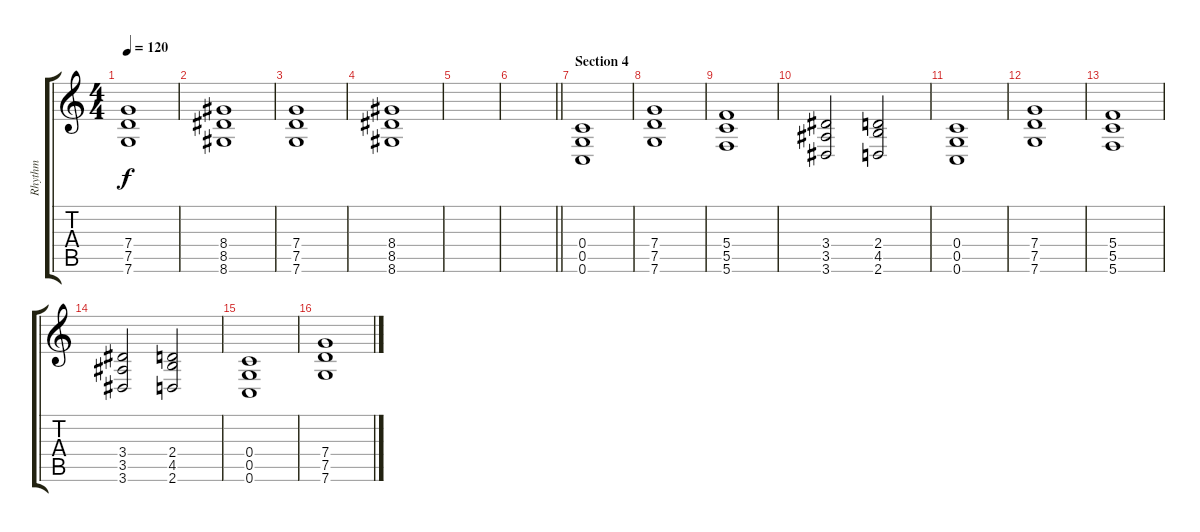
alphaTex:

\track ("Rhythm" "Rhythm") {instrument distortionguitar}
\staff {score tabs}
\tuning (D4 A3 F3 C3 G2 C2) {hide}
\ts (4 4)
\tempo 120
\clef g2
\ks c
(7.4 7.5 7.6).1{dy f} |
(8.4 8.5 8.6).1 |
(7.4 7.5 7.6).1 |
(8.4 8.5 8.6).1 |
|
\barLineRight lightlight
|
\section ("" "Section 4")
(0.4 0.5 0.6).1 |
(7.4 7.5 7.6).1 |
(5.4 5.5 5.6).1 |
(3.4 3.5 3.6).2 (2.4 4.5 2.6).2 |
(0.4 0.5 0.6).1 |
(7.4 7.5 7.6).1 |
(5.4 5.5 5.6).1 |
(3.4 3.5 3.6).2 (2.4 4.5 2.6).2 |
(0.4 0.5 0.6).1 |
(7.4 7.5 7.6).1
